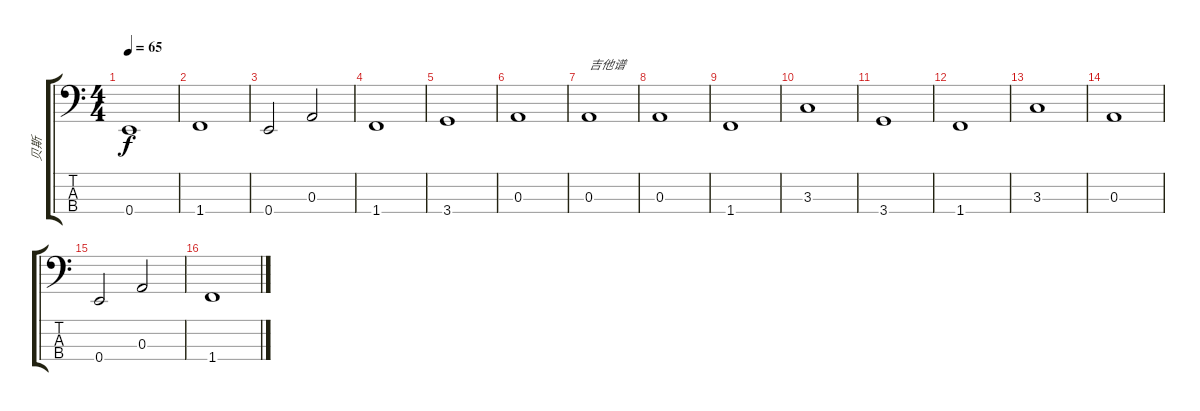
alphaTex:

\track ("贝斯" "贝斯") {instrument acousticbass}
\staff {score tabs}
\tuning (G2 D2 A1 E1) {hide}
\ts (4 4)
\tempo 65
\clef f4
\ks c
0.4.1{dy f} |
1.4.1 |
0.4.2 0.3.2 |
1.4.1 |
3.4.1 |
0.3.1 |
0.3.1{txt "吉他谱"} |
0.3.1 |
1.4.1 |
3.3.1 |
3.4.1 |
1.4.1 |
3.3.1 |
0.3.1 |
0.4.2 0.3.2 |
1.4.1
